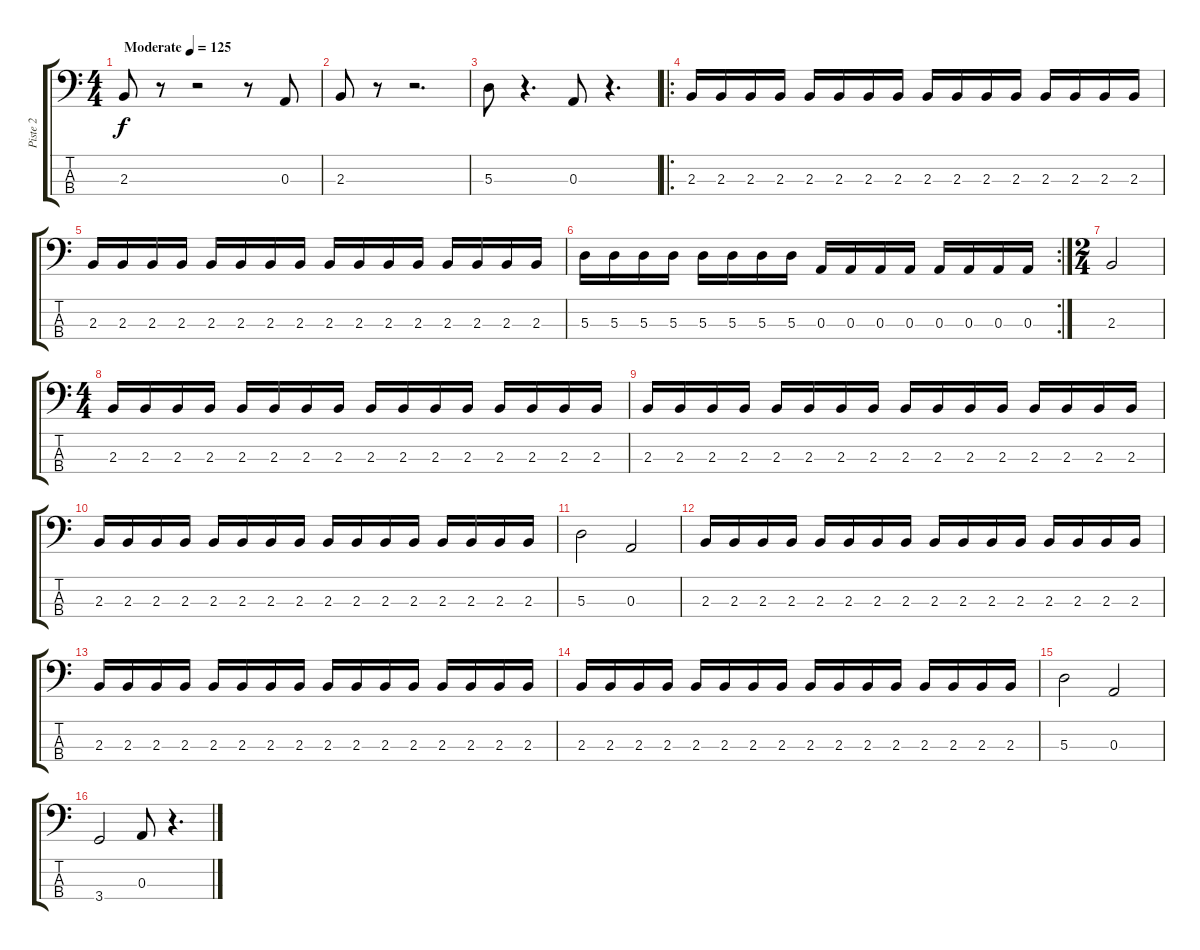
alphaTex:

\track ("Piste 2" "Piste 2") {instrument electricbassfinger}
\staff {score tabs}
\tuning (G2 D2 A1 E1) {hide}
\ts (4 4)
\tempo (125 "Moderate")
\clef f4
\ks c
2.3.8{dy f instrument electricbassfinger} r.8 r.2 r.8 0.3.8 |
2.3.8 r.8 r.2{d} |
5.3.8 r.4{d} 0.3.8 r.4{d} |
\ro
2.3.16 2.3.16 2.3.16 2.3.16 2.3.16 2.3.16 2.3.16 2.3.16 2.3.16 2.3.16 2.3.16 2.3.16 2.3.16 2.3.16 2.3.16 2.3.16 |
2.3.16 2.3.16 2.3.16 2.3.16 2.3.16 2.3.16 2.3.16 2.3.16 2.3.16 2.3.16 2.3.16 2.3.16 2.3.16 2.3.16 2.3.16 2.3.16 |
\rc 2
5.3.16 5.3.16 5.3.16 5.3.16 5.3.16 5.3.16 5.3.16 5.3.16 0.3.16 0.3.16 0.3.16 0.3.16 0.3.16 0.3.16 0.3.16 0.3.16 |
\ts (2 4)
2.3.2 |
\ts (4 4)
2.3.16 2.3.16 2.3.16 2.3.16 2.3.16 2.3.16 2.3.16 2.3.16 2.3.16 2.3.16 2.3.16 2.3.16 2.3.16 2.3.16 2.3.16 2.3.16 |
2.3.16 2.3.16 2.3.16 2.3.16 2.3.16 2.3.16 2.3.16 2.3.16 2.3.16 2.3.16 2.3.16 2.3.16 2.3.16 2.3.16 2.3.16 2.3.16 |
2.3.16 2.3.16 2.3.16 2.3.16 2.3.16 2.3.16 2.3.16 2.3.16 2.3.16 2.3.16 2.3.16 2.3.16 2.3.16 2.3.16 2.3.16 2.3.16 |
5.3.2 0.3.2 |
2.3.16 2.3.16 2.3.16 2.3.16 2.3.16 2.3.16 2.3.16 2.3.16 2.3.16 2.3.16 2.3.16 2.3.16 2.3.16 2.3.16 2.3.16 2.3.16 |
2.3.16 2.3.16 2.3.16 2.3.16 2.3.16 2.3.16 2.3.16 2.3.16 2.3.16 2.3.16 2.3.16 2.3.16 2.3.16 2.3.16 2.3.16 2.3.16 |
2.3.16 2.3.16 2.3.16 2.3.16 2.3.16 2.3.16 2.3.16 2.3.16 2.3.16 2.3.16 2.3.16 2.3.16 2.3.16 2.3.16 2.3.16 2.3.16 |
5.3.2 0.3.2 |
3.4.2 0.3.8 r.4{d}
